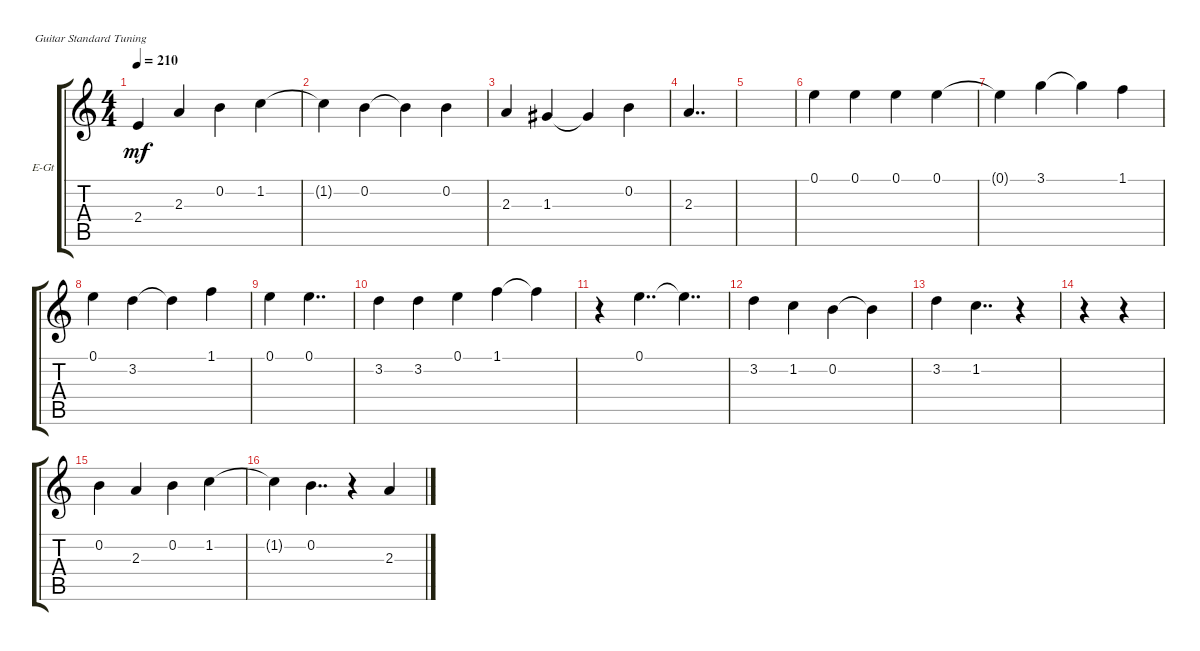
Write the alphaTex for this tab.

\defaultSystemsLayout 4
\bracketExtendMode groupsimilarinstruments
\firstSystemTrackNameOrientation horizontal
\otherSystemsTrackNameOrientation horizontal
\track ("tabs" "E-Gt") {instrument electricguitarclean}
\staff {score tabs}
\tuning (E4 B3 G3 D3 A2 E2)
\ts (4 4)
\tempo 210
\clef g2
\ks c
2.4.4{dy mf instrument electricguitarclean} 2.3.4 0.2.4 1.2.4 |
1.2{t}.4 0.2.4 0.2{t}.4 0.2.4 |
2.3.4 1.3.4 1.3{t}.4 0.2.4 |
2.3.4{dd} |
|
0.1.4 0.1.4 0.1.4 0.1.4 |
0.1{t}.4 3.1.4 3.1{t}.4 1.1.4 |
0.1.4 3.2.4 3.2{t}.4 1.1.4 |
0.1.4 0.1.4{dd} |
3.2.4 3.2.4 0.1.4 1.1.4 1.1{t}.4 |
r.4 0.1.4{dd} 0.1{t}.4{dd} |
3.2.4 1.2.4 0.2.4 0.2{t}.4 |
3.2.4 1.2.4{dd} r.4 |
r.4 r.4 |
0.2.4 2.3.4 0.2.4 1.2.4 |
1.2{t}.4 0.2.4{dd} r.4 2.3.4
